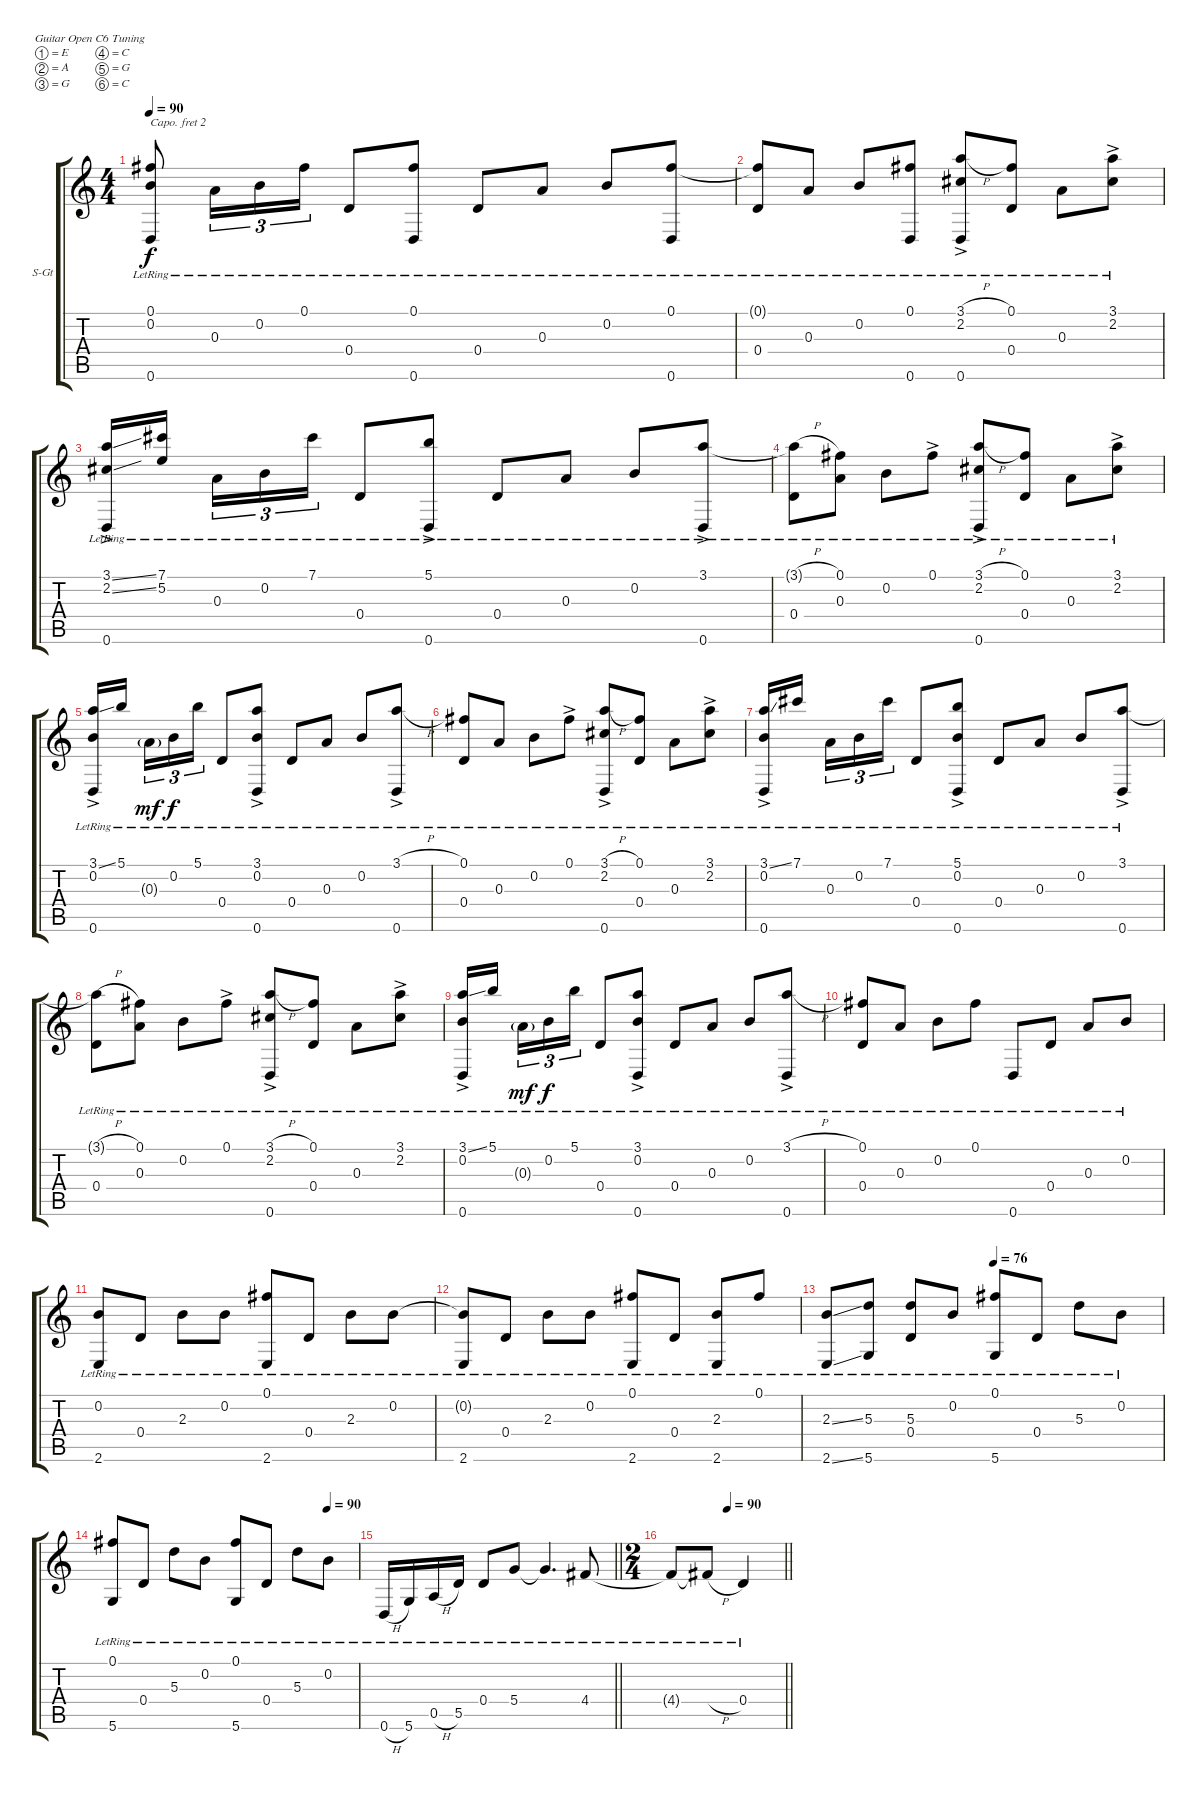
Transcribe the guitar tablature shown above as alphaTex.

\bracketExtendMode groupsimilarinstruments
\firstSystemTrackNameOrientation horizontal
\otherSystemsTrackNameOrientation horizontal
\track ("Steel String Acoustic Guitar" "S-Gt") {instrument acousticguitarsteel}
\staff {score tabs}
\capo 2
\tuning (E4 A3 G3 C3 G2 C2)
\ts (4 4)
\tempo 90
\clef g2
\ks c
(0.1{lr} 0.2{lr} 0.6{lr}).8{dy f} 0.3{lr}.16{tu (3 2)} 0.2{lr}.16{tu (3 2)} 0.1{lr}.16{tu (3 2)} 0.4{lr}.8 (0.1{lr} 0.6{lr}).8 0.4{lr}.8 0.3{lr}.8 0.2{lr}.8 (0.1{lr} 0.6{lr}).8 |
(0.1{lr t} 0.4{lr}).8 0.3{lr}.8 0.2{lr}.8 (0.1{lr} 0.6{lr}).8 (3.1{h ac lr} 2.2{ac lr} 0.6{ac lr}).8 (0.1{lr} 0.4{lr}).8 0.3{lr}.8 (3.1{ac lr} 2.2{ac lr}).8 |
(3.1{ss ac lr} 2.2{ss ac lr} 0.6{ac lr}).16 (7.1{lr} 5.2{lr}).16 0.3{lr}.16{tu (3 2)} 0.2{lr}.16{tu (3 2)} 7.1{lr}.16{tu (3 2)} 0.4{lr}.8 (5.1{ac lr} 0.6{ac lr}).8 0.4{lr}.8 0.3{lr}.8 0.2{lr}.8 (3.1{ac lr} 0.6{ac lr}).8 |
(3.1{h lr t} 0.4{lr}).8 (0.1{lr} 0.3{lr}).8 0.2{lr}.8 0.1{ac lr}.8 (3.1{h ac lr} 2.2{ac lr} 0.6{ac lr}).8 (0.1{lr} 0.4{lr}).8 0.3{lr}.8 (3.1{ac lr} 2.2{ac lr}).8 |
(3.1{ss ac lr} 0.2{ac lr} 0.6{ac lr}).16 5.1{lr}.16 0.3{g lr}.16{tu (3 2) dy mf} 0.2{lr}.16{tu (3 2) dy f} 5.1{lr}.16{tu (3 2)} 0.4{lr}.8 (3.1{ac lr} 0.2{ac lr} 0.6{ac lr}).8 0.4{lr}.8 0.3{lr}.8 0.2{lr}.8 (3.1{h ac lr} 0.6{ac lr}).8 |
(0.1{lr} 0.4{lr}).8 0.3{lr}.8 0.2{lr}.8 0.1{ac lr}.8 (3.1{h ac lr} 2.2{ac lr} 0.6{ac lr}).8 (0.1{lr} 0.4{lr}).8 0.3{lr}.8 (3.1{ac lr} 2.2{ac lr}).8 |
(3.1{ss ac lr} 0.2{ac lr} 0.6{ac lr}).16 7.1{lr}.16 0.3{lr}.16{tu (3 2)} 0.2{lr}.16{tu (3 2)} 7.1{lr}.16{tu (3 2)} 0.4{lr}.8 (5.1{ac lr} 0.2{ac lr} 0.6{ac lr}).8 0.4{lr}.8 0.3{lr}.8 0.2{lr}.8 (3.1{ac lr} 0.6{ac lr}).8 |
(3.1{h lr t} 0.4{lr}).8 (0.1{lr} 0.3{lr}).8 0.2{lr}.8 0.1{ac lr}.8 (3.1{h ac lr} 2.2{ac lr} 0.6{ac lr}).8 (0.1{lr} 0.4{lr}).8 0.3{lr}.8 (3.1{ac lr} 2.2{ac lr}).8 |
(3.1{ss ac lr} 0.2{ac lr} 0.6{ac lr}).16 5.1{lr}.16 0.3{g lr}.16{tu (3 2) dy mf} 0.2{lr}.16{tu (3 2) dy f} 5.1{lr}.16{tu (3 2)} 0.4{lr}.8 (3.1{ac lr} 0.2{ac lr} 0.6{ac lr}).8 0.4{lr}.8 0.3{lr}.8 0.2{lr}.8 (3.1{h ac lr} 0.6{ac lr}).8 |
(0.1{lr} 0.4{lr}).8 0.3{lr}.8 0.2{lr}.8 0.1{lr}.8 0.6{lr}.8 0.4{lr}.8 0.3{lr}.8 0.2{lr}.8 |
(0.2{lr} 2.6{lr}).8 0.4{lr}.8 2.3{lr}.8 0.2{lr}.8 (0.1{lr} 2.6{lr}).8 0.4{lr}.8 2.3{lr}.8 0.2{lr}.8 |
(0.2{lr t} 2.6{lr}).8 0.4{lr}.8 2.3{lr}.8 0.2{lr}.8 (0.1{lr} 2.6{lr}).8 0.4{lr}.8 (2.3{lr} 2.6{lr}).8 0.1{lr}.8 |
\tempo (76 0.5)
(2.3{ss lr} 2.6{ss lr}).8 (5.3{lr} 5.6{lr}).8 (5.3{lr} 0.4{lr}).8 0.2{lr}.8 (0.1{lr} 5.6{lr}).8 0.4{lr}.8 5.3{lr}.8 0.2{lr}.8 |
\tempo (90 0.875)
(0.1{lr} 5.6{lr}).8 0.4{lr}.8 5.3{lr}.8 0.2{lr}.8 (0.1{lr} 5.6{lr}).8 0.4{lr}.8 5.3{lr}.8 0.2{lr}.8 |
\barLineRight lightlight
0.6{h lr}.16 5.6{lr}.16 0.5{h lr}.16 5.5{lr}.16 0.4{lr}.8 5.4{lr}.8 5.4{lr t}.4{d} 4.4{lr}.8 |
\ts (2 4)
\beaming (8 2 2 2 2)
\tempo (90 0.5)
\barLineRight lightlight
4.4{lr t}.8 4.4{h lr t}.8 0.4{lr}.4
